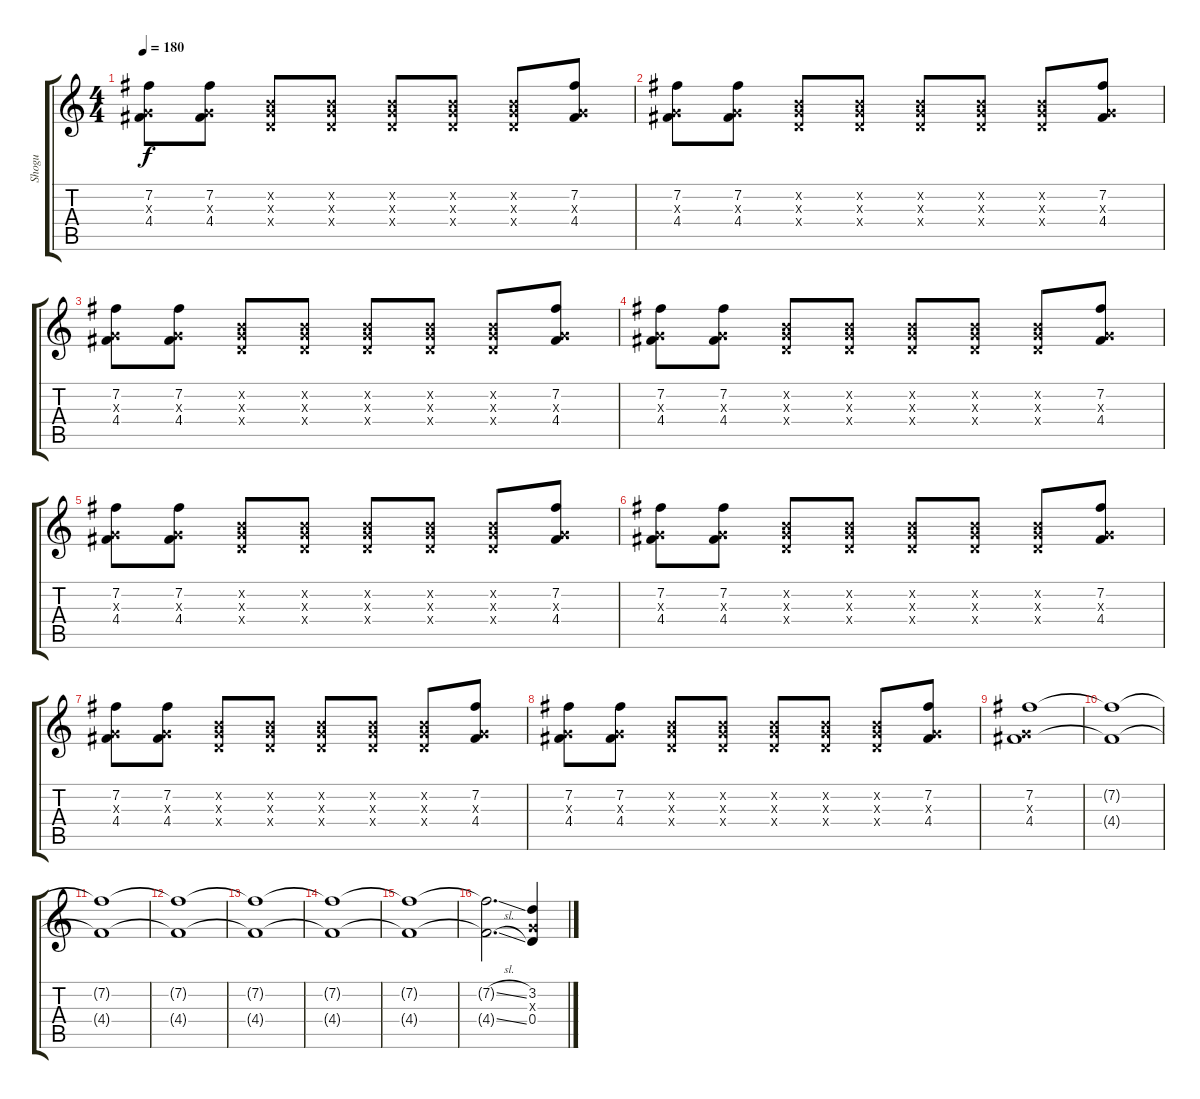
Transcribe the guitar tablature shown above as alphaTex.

\track ("Shogu" "Shogu") {instrument overdrivenguitar}
\staff {score tabs}
\tuning (E4 B3 G3 D3 A2 E2) {hide}
\ts (4 4)
\tempo 180
\clef g2
\ks c
(7.2 0.3{x} 4.4).8{dy f} (7.2 0.3{x} 4.4).8 (0.2{x} 0.3{x} 0.4{x}).8 (0.2{x} 0.3{x} 0.4{x}).8 (0.2{x} 0.3{x} 0.4{x}).8 (0.2{x} 0.3{x} 0.4{x}).8 (0.2{x} 0.3{x} 0.4{x}).8 (7.2 0.3{x} 4.4).8 |
(7.2 0.3{x} 4.4).8 (7.2 0.3{x} 4.4).8 (0.2{x} 0.3{x} 0.4{x}).8 (0.2{x} 0.3{x} 0.4{x}).8 (0.2{x} 0.3{x} 0.4{x}).8 (0.2{x} 0.3{x} 0.4{x}).8 (0.2{x} 0.3{x} 0.4{x}).8 (7.2 0.3{x} 4.4).8 |
(7.2 0.3{x} 4.4).8 (7.2 0.3{x} 4.4).8 (0.2{x} 0.3{x} 0.4{x}).8 (0.2{x} 0.3{x} 0.4{x}).8 (0.2{x} 0.3{x} 0.4{x}).8 (0.2{x} 0.3{x} 0.4{x}).8 (0.2{x} 0.3{x} 0.4{x}).8 (7.2 0.3{x} 4.4).8 |
(7.2 0.3{x} 4.4).8 (7.2 0.3{x} 4.4).8 (0.2{x} 0.3{x} 0.4{x}).8 (0.2{x} 0.3{x} 0.4{x}).8 (0.2{x} 0.3{x} 0.4{x}).8 (0.2{x} 0.3{x} 0.4{x}).8 (0.2{x} 0.3{x} 0.4{x}).8 (7.2 0.3{x} 4.4).8 |
(7.2 0.3{x} 4.4).8 (7.2 0.3{x} 4.4).8 (0.2{x} 0.3{x} 0.4{x}).8 (0.2{x} 0.3{x} 0.4{x}).8 (0.2{x} 0.3{x} 0.4{x}).8 (0.2{x} 0.3{x} 0.4{x}).8 (0.2{x} 0.3{x} 0.4{x}).8 (7.2 0.3{x} 4.4).8 |
(7.2 0.3{x} 4.4).8 (7.2 0.3{x} 4.4).8 (0.2{x} 0.3{x} 0.4{x}).8 (0.2{x} 0.3{x} 0.4{x}).8 (0.2{x} 0.3{x} 0.4{x}).8 (0.2{x} 0.3{x} 0.4{x}).8 (0.2{x} 0.3{x} 0.4{x}).8 (7.2 0.3{x} 4.4).8 |
(7.2 0.3{x} 4.4).8 (7.2 0.3{x} 4.4).8 (0.2{x} 0.3{x} 0.4{x}).8 (0.2{x} 0.3{x} 0.4{x}).8 (0.2{x} 0.3{x} 0.4{x}).8 (0.2{x} 0.3{x} 0.4{x}).8 (0.2{x} 0.3{x} 0.4{x}).8 (7.2 0.3{x} 4.4).8 |
(7.2 0.3{x} 4.4).8 (7.2 0.3{x} 4.4).8 (0.2{x} 0.3{x} 0.4{x}).8 (0.2{x} 0.3{x} 0.4{x}).8 (0.2{x} 0.3{x} 0.4{x}).8 (0.2{x} 0.3{x} 0.4{x}).8 (0.2{x} 0.3{x} 0.4{x}).8 (7.2 0.3{x} 4.4).8 |
(7.2 0.3{x} 4.4).1 |
(7.2{t} 4.4{t}).1 |
(7.2{t} 4.4{t}).1 |
(7.2{t} 4.4{t}).1 |
(7.2{t} 4.4{t}).1{volume 0} |
(7.2{t} 4.4{t}).1 |
(7.2{t} 4.4{t}).1 |
(7.2{sl t} 4.4{sl t}).2{d} (3.2 0.3{x} 0.4).4
